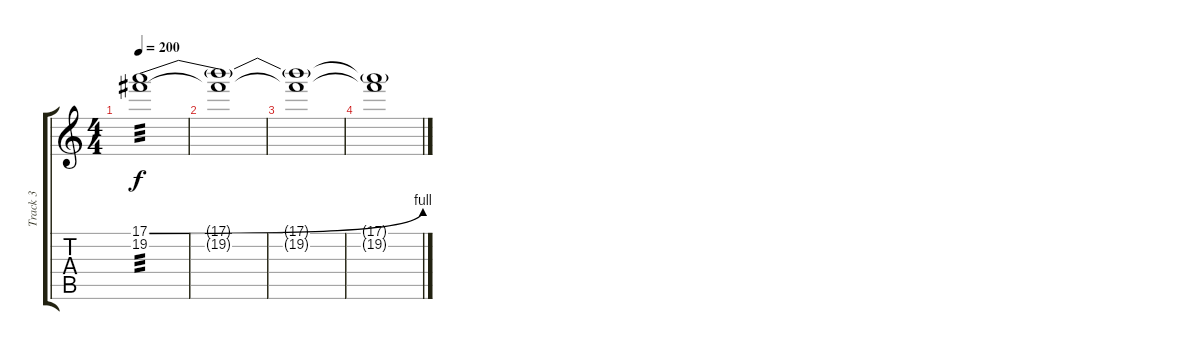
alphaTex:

\track ("Track 3" "Track 3") {instrument distortionguitar}
\staff {score tabs}
\tuning (E4 B3 G3 D3 A2 E2) {hide}
\ts (4 4)
\tempo 200
\clef g2
\ks c
(17.1{be (bend 0 0 60 4)} 19.2).1{tp 3 dy f} |
(17.1{t} 19.2{t}).1 |
(17.1{t} 19.2{t}).1 |
(17.1{t} 19.2{t}).1
